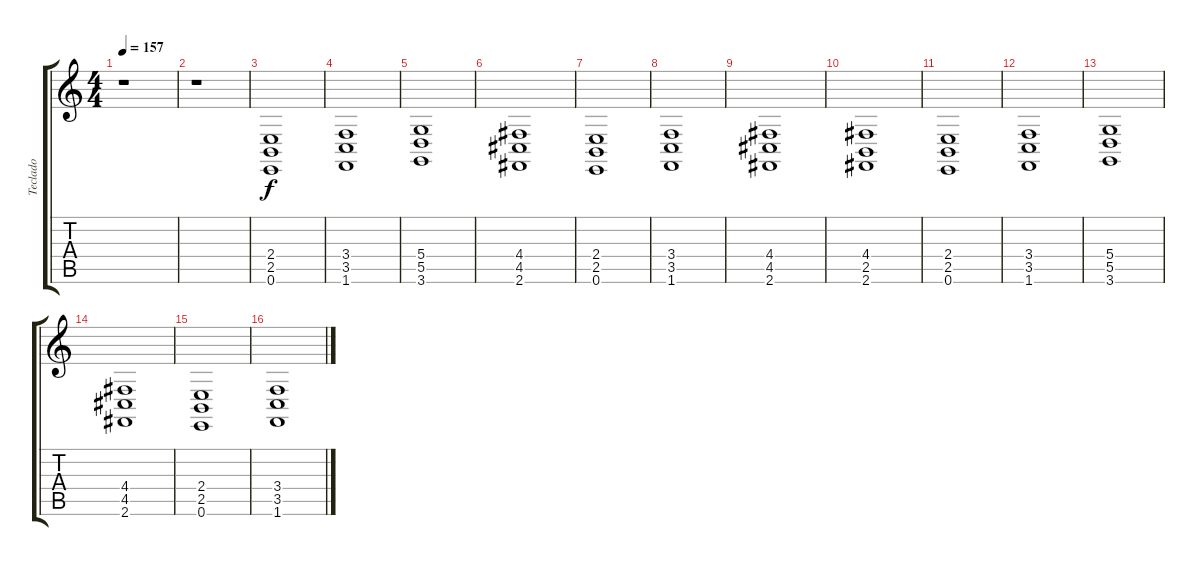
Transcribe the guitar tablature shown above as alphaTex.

\track ("Teclado" "Teclado") {instrument choiraahs}
\staff {score tabs}
\tuning (E4 B3 G3 D3 A2 E2) {hide}
\ts (4 4)
\tempo 157
\clef g2
\ks c
r.1{dy f} |
r.1 |
(2.4 2.5 0.6).1 |
(3.4 3.5 1.6).1 |
(5.4 5.5 3.6).1 |
(4.4 4.5 2.6).1 |
(2.4 2.5 0.6).1 |
(3.4 3.5 1.6).1 |
(4.4 4.5 2.6).1 |
(4.4 2.5 2.6).1 |
(2.4 2.5 0.6).1 |
(3.4 3.5 1.6).1 |
(5.4 5.5 3.6).1 |
(4.4 4.5 2.6).1 |
(2.4 2.5 0.6).1 |
(3.4 3.5 1.6).1
